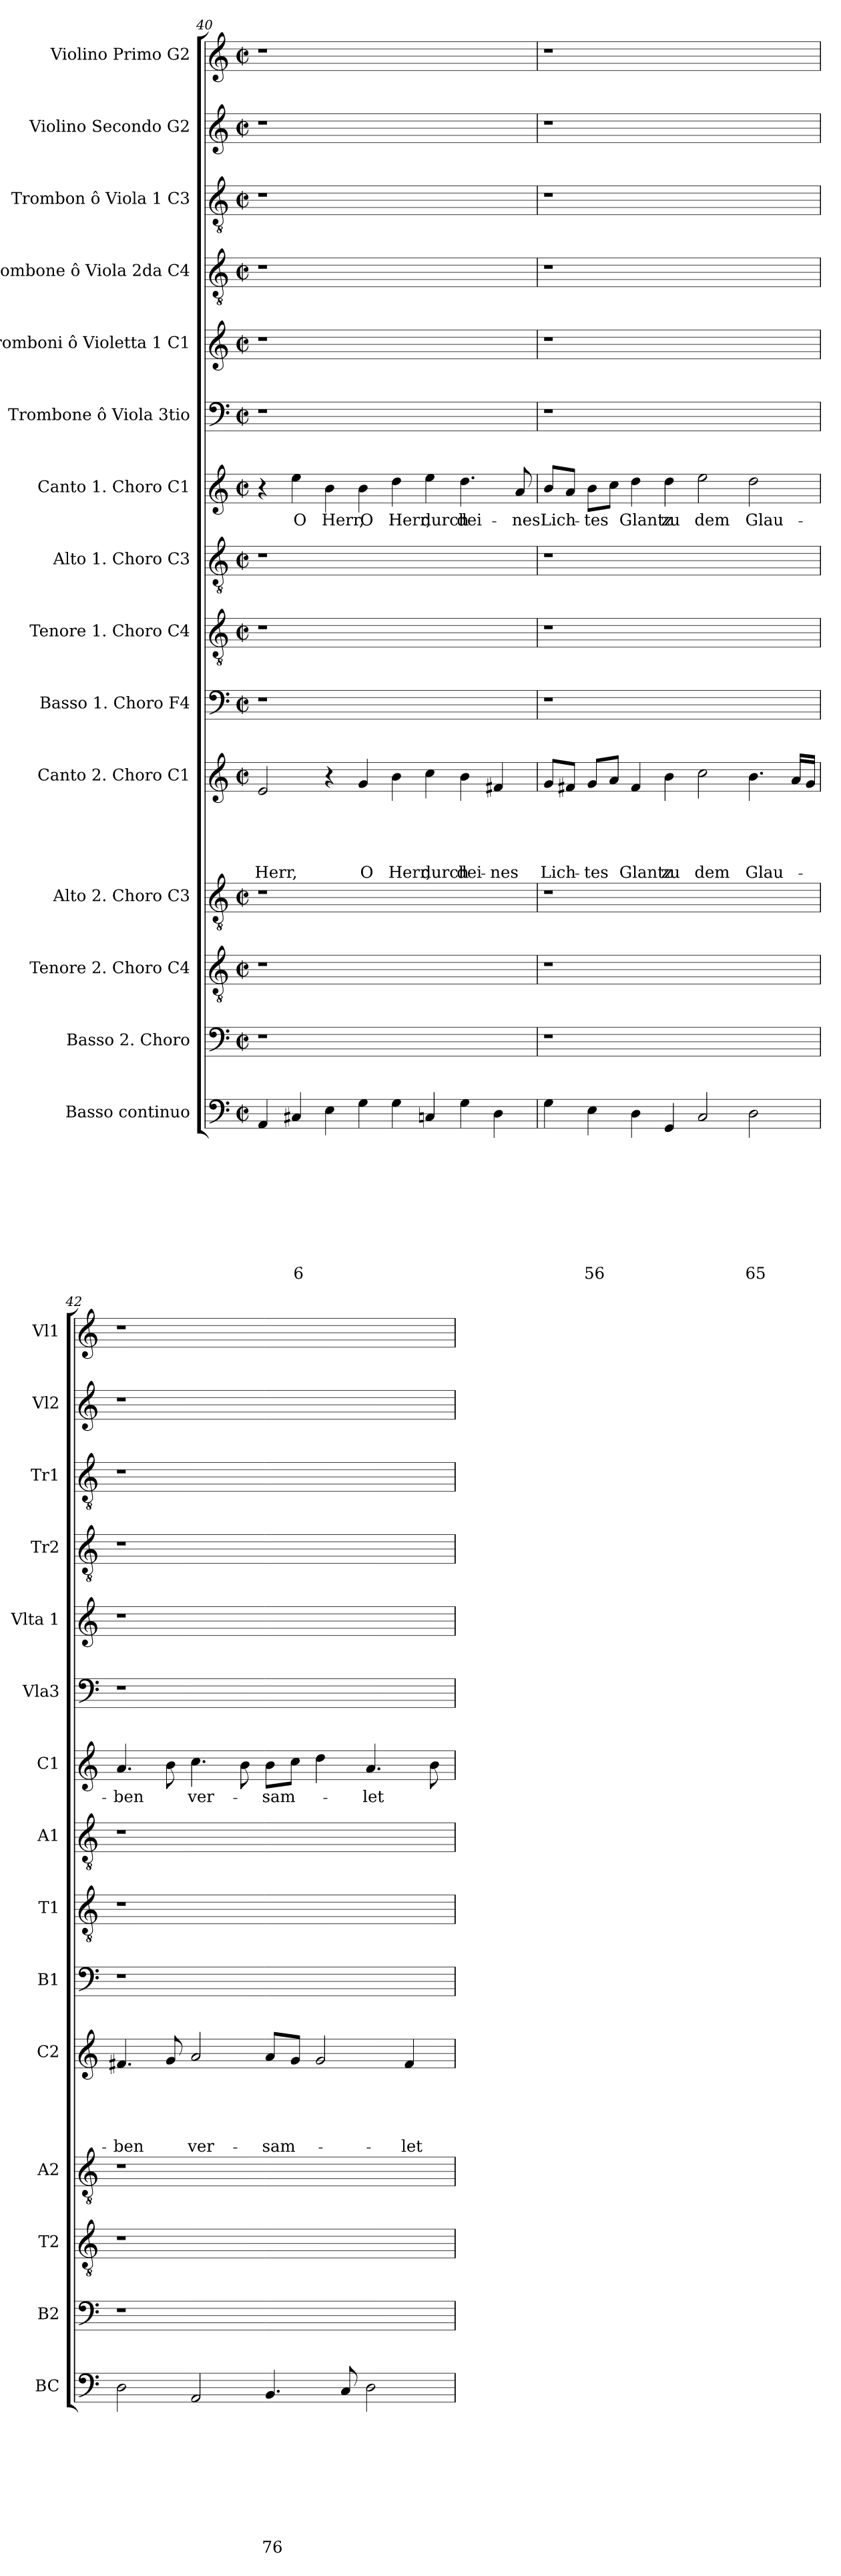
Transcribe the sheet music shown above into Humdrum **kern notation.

**kern	**text	**text	**text	**text	**text	**text	**text	**text	**text	**kern	**kern	**kern	**kern	**text	**text	**text	**text	**text	**kern	**kern	**kern	**kern	**text	**kern	**kern	**kern	**kern	**kern	**kern
*part15	*part15	*part15	*part15	*part15	*part15	*part15	*part15	*part15	*part15	*part14	*part13	*part12	*part11	*part11	*part11	*part11	*part11	*part11	*part10	*part9	*part8	*part7	*part7	*part6	*part5	*part4	*part3	*part2	*part1
*staff15	*staff15	*staff15	*staff15	*staff15	*staff15	*staff15	*staff15	*staff15	*staff15	*staff14	*staff13	*staff12	*staff11	*staff11	*staff11	*staff11	*staff11	*staff11	*staff10	*staff9	*staff8	*staff7	*staff7	*staff6	*staff5	*staff4	*staff3	*staff2	*staff1
*I"Basso continuo	*	*	*	*	*	*	*	*	*	*I"Basso 2. Choro	*I"Tenore 2. Choro C4	*I"Alto 2. Choro C3	*I"Canto 2. Choro  C1	*	*	*	*	*	*I"Basso 1. Choro F4	*I"Tenore 1. Choro C4	*I"Alto 1. Choro C3	*I"Canto 1. Choro  C1	*	*I"Trombone ô Viola 3tio	*I"Tromboni ô Violetta 1 C1	*I"Trombone ô Viola 2da C4	*I"Trombon ô Viola 1 C3	*I"Violino Secondo G2	*I"Violino Primo G2
*I'BC	*	*	*	*	*	*	*	*	*	*I'B2	*I'T2	*I'A2	*I'C2	*	*	*	*	*	*I'B1	*I'T1	*I'A1	*I'C1	*	*I'Vla3	*I'Vlta 1	*I'Tr2	*I'Tr1	*I'Vl2	*I'Vl1
*clefF4	*	*	*	*	*	*	*	*	*	*clefF4	*clefGv2	*clefGv2	*clefG2	*	*	*	*	*	*clefF4	*clefGv2	*clefGv2	*clefG2	*	*clefF4	*clefG2	*clefGv2	*clefGv2	*clefG2	*clefG2
*k[]	*	*	*	*	*	*	*	*	*	*k[]	*k[]	*k[]	*k[]	*	*	*	*	*	*k[]	*k[]	*k[]	*k[]	*	*k[]	*k[]	*k[]	*k[]	*k[]	*k[]
*C:	*	*	*	*	*	*	*	*	*	*C:	*C:	*C:	*C:	*	*	*	*	*	*C:	*C:	*C:	*C:	*	*C:	*C:	*C:	*C:	*C:	*C:
*M2/2	*	*	*	*	*	*	*	*	*	*M2/2	*M2/2	*M2/2	*M2/2	*	*	*	*	*	*M2/2	*M2/2	*M2/2	*M2/2	*	*M2/2	*M2/2	*M2/2	*M2/2	*M2/2	*M2/2
*met(c|)	*	*	*	*	*	*	*	*	*	*met(c|)	*met(c|)	*met(c|)	*met(c|)	*	*	*	*	*	*met(c|)	*met(c|)	*met(c|)	*met(c|)	*	*met(c|)	*met(c|)	*met(c|)	*met(c|)	*met(c|)	*met(c|)
=40	=40	=40	=40	=40	=40	=40	=40	=40	=40	=40	=40	=40	=40	=40	=40	=40	=40	=40	=40	=40	=40	=40	=40	=40	=40	=40	=40	=40	=40
!	!	!	!	!	!	!	!	!	!	!	!	!	!	!	!	!	!	!LO:LY:b	!	!	!	!	!	!	!	!	!	!	!
4AA/	.	.	.	.	.	.	.	.	.	1r	1r	1r	2e/	.	.	.	.	Herr,	1r	1r	1r	4r	.	1r	1r	1r	1r	1r	1r
!	!	!	!	!	!	!	!	!	!LO:LY:b	!	!	!	!	!	!	!	!	!	!	!	!	!	!LO:LY:b	!	!	!	!	!	!
4C#X/	.	.	.	.	.	.	.	.	6	.	.	.	.	.	.	.	.	.	.	.	.	4ee\	O	.	.	.	.	.	.
!	!	!	!	!	!	!	!	!	!	!	!	!	!	!	!	!	!	!	!	!	!	!	!LO:LY:b	!	!	!	!	!	!
4E\	.	.	.	.	.	.	.	.	.	.	.	.	4r	.	.	.	.	.	.	.	.	4b\	Herr,	.	.	.	.	.	.
!	!	!	!	!	!	!	!	!	!	!	!	!	!	!	!	!	!	!LO:LY:b	!	!	!	!	!LO:LY:b	!	!	!	!	!	!
4G\	.	.	.	.	.	.	.	.	.	.	.	.	4g/	.	.	.	.	O	.	.	.	4b\	O	.	.	.	.	.	.
!	!	!	!	!	!	!	!	!	!	!	!	!	!	!	!	!	!	!LO:LY:b	!	!	!	!	!LO:LY:b	!	!	!	!	!	!
4G\	.	.	.	.	.	.	.	.	.	1ryy	1ryy	1ryy	4b\	.	.	.	.	Herr,	1ryy	1ryy	1ryy	4dd\	Herr,	1ryy	1ryy	1ryy	1ryy	1ryy	1ryy
!	!	!	!	!	!	!	!	!	!	!	!	!	!	!	!	!	!	!LO:LY:b	!	!	!	!	!LO:LY:b	!	!	!	!	!	!
4Cn/	.	.	.	.	.	.	.	.	.	.	.	.	4cc\	.	.	.	.	durch	.	.	.	4ee\	durch	.	.	.	.	.	.
!	!	!	!	!	!	!	!	!	!	!	!	!	!	!	!	!	!	!LO:LY:b	!	!	!	!	!LO:LY:b	!	!	!	!	!	!
4G\	.	.	.	.	.	.	.	.	.	.	.	.	4b\	.	.	.	.	dei-	.	.	.	4.dd\	dei-	.	.	.	.	.	.
!	!	!	!	!	!	!	!	!	!	!	!	!	!	!	!	!	!	!LO:LY:b	!	!	!	!	!	!	!	!	!	!	!
4D\	.	.	.	.	.	.	.	.	.	.	.	.	4f#X/	.	.	.	.	-nes	.	.	.	.	.	.	.	.	.	.	.
!	!	!	!	!	!	!	!	!	!	!	!	!	!	!	!	!	!	!	!	!	!	!	!LO:LY:b	!	!	!	!	!	!
.	.	.	.	.	.	.	.	.	.	.	.	.	.	.	.	.	.	.	.	.	.	8a/	-nes	.	.	.	.	.	.
!!LO:PB:g=z
=41	=41	=41	=41	=41	=41	=41	=41	=41	=41	=41	=41	=41	=41	=41	=41	=41	=41	=41	=41	=41	=41	=41	=41	=41	=41	=41	=41	=41	=41
!	!	!	!	!	!	!	!	!	!	!	!	!	!	!	!	!	!	!LO:LY:b	!	!	!	!	!LO:LY:b	!	!	!	!	!	!
4G\	.	.	.	.	.	.	.	.	.	1r	1r	1r	8g/L	.	.	.	.	Lich-	1r	1r	1r	8b/L	Lich-	1r	1r	1r	1r	1r	1r
.	.	.	.	.	.	.	.	.	.	.	.	.	8f#X/J	.	.	.	.	.	.	.	.	8a/J	.	.	.	.	.	.	.
!	!	!	!	!	!	!	!	!	!LO:LY:b	!	!	!	!	!	!	!	!	!LO:LY:b	!	!	!	!	!LO:LY:b	!	!	!	!	!	!
4E\	.	.	.	.	.	.	.	.	56	.	.	.	8g/L	.	.	.	.	-tes	.	.	.	8b\L	-tes	.	.	.	.	.	.
.	.	.	.	.	.	.	.	.	.	.	.	.	8a/J	.	.	.	.	.	.	.	.	8cc\J	.	.	.	.	.	.	.
!	!	!	!	!	!	!	!	!	!	!	!	!	!	!	!	!	!	!LO:LY:b	!	!	!	!	!LO:LY:b	!	!	!	!	!	!
4D\	.	.	.	.	.	.	.	.	.	.	.	.	4f#/	.	.	.	.	Glantz	.	.	.	4dd\	Glantz	.	.	.	.	.	.
!	!	!	!	!	!	!	!	!	!	!	!	!	!	!	!	!	!	!LO:LY:b	!	!	!	!	!LO:LY:b	!	!	!	!	!	!
4GG/	.	.	.	.	.	.	.	.	.	.	.	.	4b\	.	.	.	.	zu	.	.	.	4dd\	zu	.	.	.	.	.	.
!	!	!	!	!	!	!	!	!	!	!	!	!	!	!	!	!	!	!LO:LY:b	!	!	!	!	!LO:LY:b	!	!	!	!	!	!
2C/	.	.	.	.	.	.	.	.	.	1ryy	1ryy	1ryy	2cc\	.	.	.	.	dem	1ryy	1ryy	1ryy	2ee\	dem	1ryy	1ryy	1ryy	1ryy	1ryy	1ryy
!	!	!	!	!	!	!	!	!	!LO:LY:b	!	!	!	!	!	!	!	!	!LO:LY:b	!	!	!	!	!LO:LY:b	!	!	!	!	!	!
2D\	.	.	.	.	.	.	.	.	65	.	.	.	4.b\	.	.	.	.	Glau-	.	.	.	2dd\	Glau-	.	.	.	.	.	.
.	.	.	.	.	.	.	.	.	.	.	.	.	16a/LL	.	.	.	.	.	.	.	.	.	.	.	.	.	.	.	.
.	.	.	.	.	.	.	.	.	.	.	.	.	16g/JJ	.	.	.	.	.	.	.	.	.	.	.	.	.	.	.	.
=42	=42	=42	=42	=42	=42	=42	=42	=42	=42	=42	=42	=42	=42	=42	=42	=42	=42	=42	=42	=42	=42	=42	=42	=42	=42	=42	=42	=42	=42
!	!	!	!	!	!	!	!	!	!	!	!	!	!	!	!	!	!	!LO:LY:b	!	!	!	!	!LO:LY:b	!	!	!	!	!	!
2D\	.	.	.	.	.	.	.	.	.	1r	1r	1r	4.f#X/	.	.	.	.	-ben	1r	1r	1r	4.a/	-ben	1r	1r	1r	1r	1r	1r
.	.	.	.	.	.	.	.	.	.	.	.	.	8g/	.	.	.	.	.	.	.	.	8b\	.	.	.	.	.	.	.
!	!	!	!	!	!	!	!	!	!	!	!	!	!	!	!	!	!	!LO:LY:b	!	!	!	!	!LO:LY:b	!	!	!	!	!	!
2AA/	.	.	.	.	.	.	.	.	.	.	.	.	2a/	.	.	.	.	ver-	.	.	.	4.cc\	ver-	.	.	.	.	.	.
.	.	.	.	.	.	.	.	.	.	.	.	.	.	.	.	.	.	.	.	.	.	8b\	.	.	.	.	.	.	.
!	!	!	!	!	!	!	!	!	!LO:LY:b	!	!	!	!	!	!	!	!	!LO:LY:b	!	!	!	!	!LO:LY:b	!	!	!	!	!	!
4.BB/	.	.	.	.	.	.	.	.	76	1ryy	1ryy	1ryy	8a/L	.	.	.	.	-sam-	1ryy	1ryy	1ryy	8b\L	-sam-	1ryy	1ryy	1ryy	1ryy	1ryy	1ryy
.	.	.	.	.	.	.	.	.	.	.	.	.	8g/J	.	.	.	.	.	.	.	.	8cc\J	.	.	.	.	.	.	.
.	.	.	.	.	.	.	.	.	.	.	.	.	2g/	.	.	.	.	.	.	.	.	4dd\	.	.	.	.	.	.	.
8C/	.	.	.	.	.	.	.	.	.	.	.	.	.	.	.	.	.	.	.	.	.	.	.	.	.	.	.	.	.
!	!	!	!	!	!	!	!	!	!	!	!	!	!	!	!	!	!	!	!	!	!	!	!LO:LY:b	!	!	!	!	!	!
2D\	.	.	.	.	.	.	.	.	.	.	.	.	.	.	.	.	.	.	.	.	.	4.a/	-let	.	.	.	.	.	.
!	!	!	!	!	!	!	!	!	!	!	!	!	!	!	!	!	!	!LO:LY:b	!	!	!	!	!	!	!	!	!	!	!
.	.	.	.	.	.	.	.	.	.	.	.	.	4f#/	.	.	.	.	-let	.	.	.	.	.	.	.	.	.	.	.
.	.	.	.	.	.	.	.	.	.	.	.	.	.	.	.	.	.	.	.	.	.	8b\	.	.	.	.	.	.	.
=	=	=	=	=	=	=	=	=	=	=	=	=	=	=	=	=	=	=	=	=	=	=	=	=	=	=	=	=	=
*-	*-	*-	*-	*-	*-	*-	*-	*-	*-	*-	*-	*-	*-	*-	*-	*-	*-	*-	*-	*-	*-	*-	*-	*-	*-	*-	*-	*-	*-
